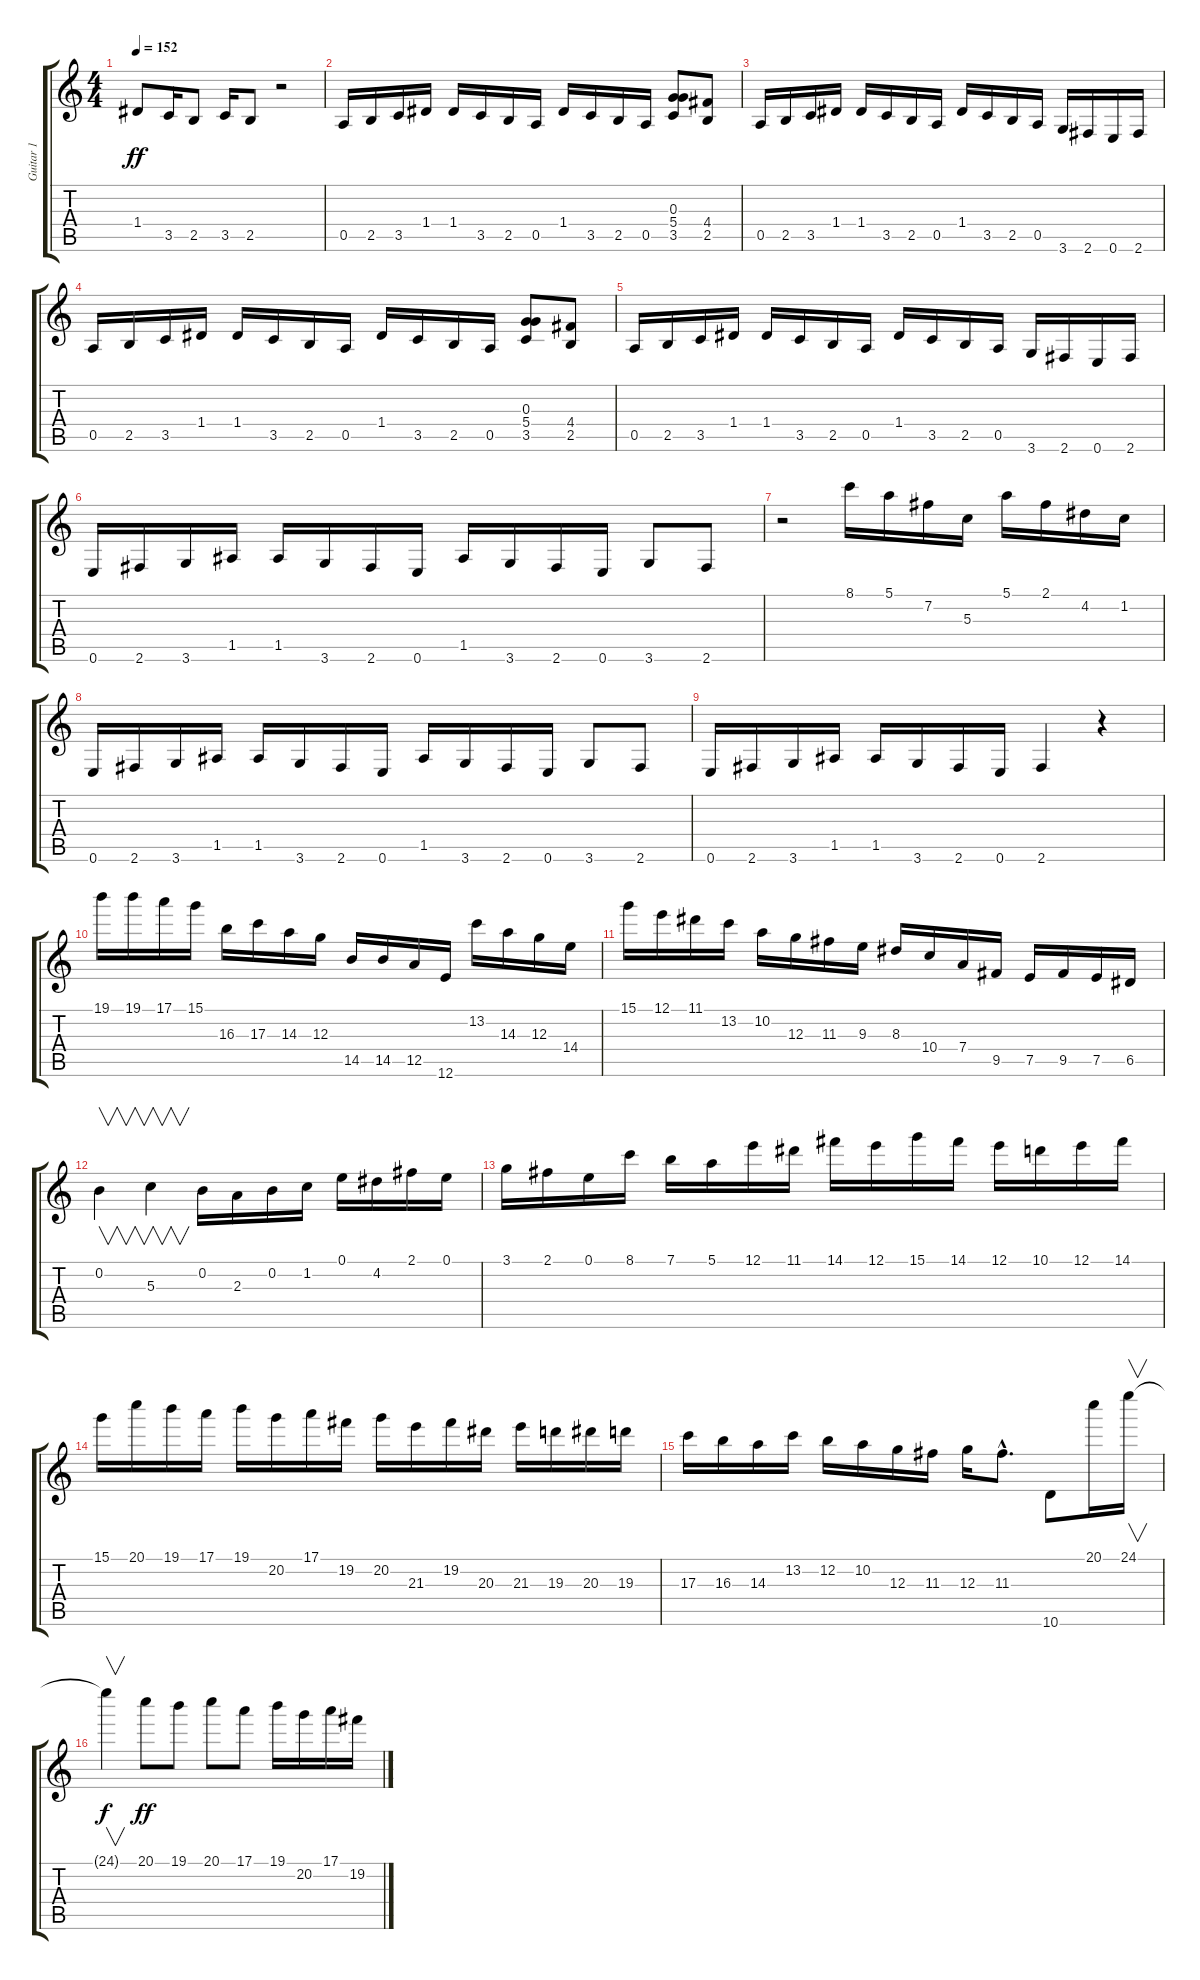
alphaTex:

\track ("Guitar 1" "Guitar 1") {instrument overdrivenguitar}
\staff {score tabs}
\tuning (E4 B3 G3 D3 A2 E2) {hide}
\ts (4 4)
\tempo 152
\clef g2
\ks c
1.4.8{dy ff} 3.5.16 2.5.8 3.5.16 2.5.8 r.2 |
0.5.16 2.5.16 3.5.16 1.4.16 1.4.16 3.5.16 2.5.16 0.5.16 1.4.16 3.5.16 2.5.16 0.5.16 (0.3 5.4 3.5).8 (4.4 2.5).8 |
0.5.16 2.5.16 3.5.16 1.4.16 1.4.16 3.5.16 2.5.16 0.5.16 1.4.16 3.5.16 2.5.16 0.5.16 3.6.16 2.6.16 0.6.16 2.6.16 |
0.5.16 2.5.16 3.5.16 1.4.16 1.4.16 3.5.16 2.5.16 0.5.16 1.4.16 3.5.16 2.5.16 0.5.16 (0.3 5.4 3.5).8 (4.4 2.5).8 |
0.5.16 2.5.16 3.5.16 1.4.16 1.4.16 3.5.16 2.5.16 0.5.16 1.4.16 3.5.16 2.5.16 0.5.16 3.6.16 2.6.16 0.6.16 2.6.16 |
0.6.16 2.6.16 3.6.16 1.5.16 1.5.16 3.6.16 2.6.16 0.6.16 1.5.16 3.6.16 2.6.16 0.6.16 3.6.8 2.6.8 |
r.2 8.1.16 5.1.16 7.2.16 5.3.16 5.1.16 2.1.16 4.2.16 1.2.16 |
0.6.16 2.6.16 3.6.16 1.5.16 1.5.16 3.6.16 2.6.16 0.6.16 1.5.16 3.6.16 2.6.16 0.6.16 3.6.8 2.6.8 |
0.6.16 2.6.16 3.6.16 1.5.16 1.5.16 3.6.16 2.6.16 0.6.16 2.6.4 r.4 |
19.1.16 19.1.16 17.1.16 15.1.16 16.3.16 17.3.16 14.3.16 12.3.16 14.5.16 14.5.16 12.5.16 12.6.16 13.2.16 14.3.16 12.3.16 14.4.16 |
15.1.16 12.1.16 11.1.16 13.2.16 10.2.16 12.3.16 11.3.16 9.3.16 8.3.16 10.4.16 7.4.16 9.5.16 7.5.16 9.5.16 7.5.16 6.5.16 |
0.2.4{v} 5.3.4{v} 0.2.16 2.3.16 0.2.16 1.2.16 0.1.16 4.2.16 2.1.16 0.1.16 |
3.1.16 2.1.16 0.1.16 8.1.16 7.1.16 5.1.16 12.1.16 11.1.16 14.1.16 12.1.16 15.1.16 14.1.16 12.1.16 10.1.16 12.1.16 14.1.16 |
15.1.16 20.1.16 19.1.16 17.1.16 19.1.16 20.2.16 17.1.16 19.2.16 20.2.16 21.3.16 19.2.16 20.3.16 21.3.16 19.3.16 20.3.16 19.3.16 |
17.3.16 16.3.16 14.3.16 13.2.16 12.2.16 10.2.16 12.3.16 11.3.16 12.3.16 11.3{hac}.8{d} 10.6.8 20.1.16 24.1.16{v} |
24.1{t}.4{v dy f} 20.1.8{dy ff} 19.1.8 20.1.8 17.1.8 19.1.16 20.2.16 17.1.16 19.2.16
